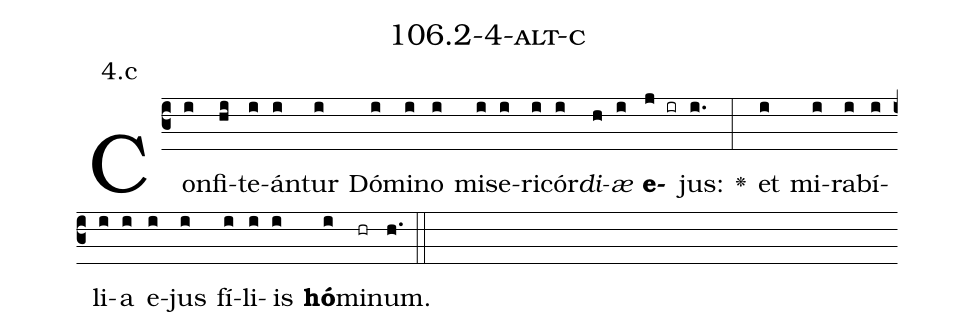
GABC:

name: 106.2-4-alt-c;
annotation: 4.c;
%%
(c3)Con(i)fi(hi)te(i)án(i)tur(i) Dó(i)mi(i)no(i) mi(i)se(i)ri(i)cór(i)<i>di</i>(h)<i>æ</i>(i) <b>e</b>(j ir)jus:(i.) <v>\greheightstar</v>(:) et(i) mi(i)ra(i)bí(i)li(i)a(i) e(i)jus(i) fí(i)li(i)is(i) <b>hó</b>(i)mi(hr)num.(h.) (::)


%E(i) u(i) o(i) u(i) a(i) e.(h.) (::)
